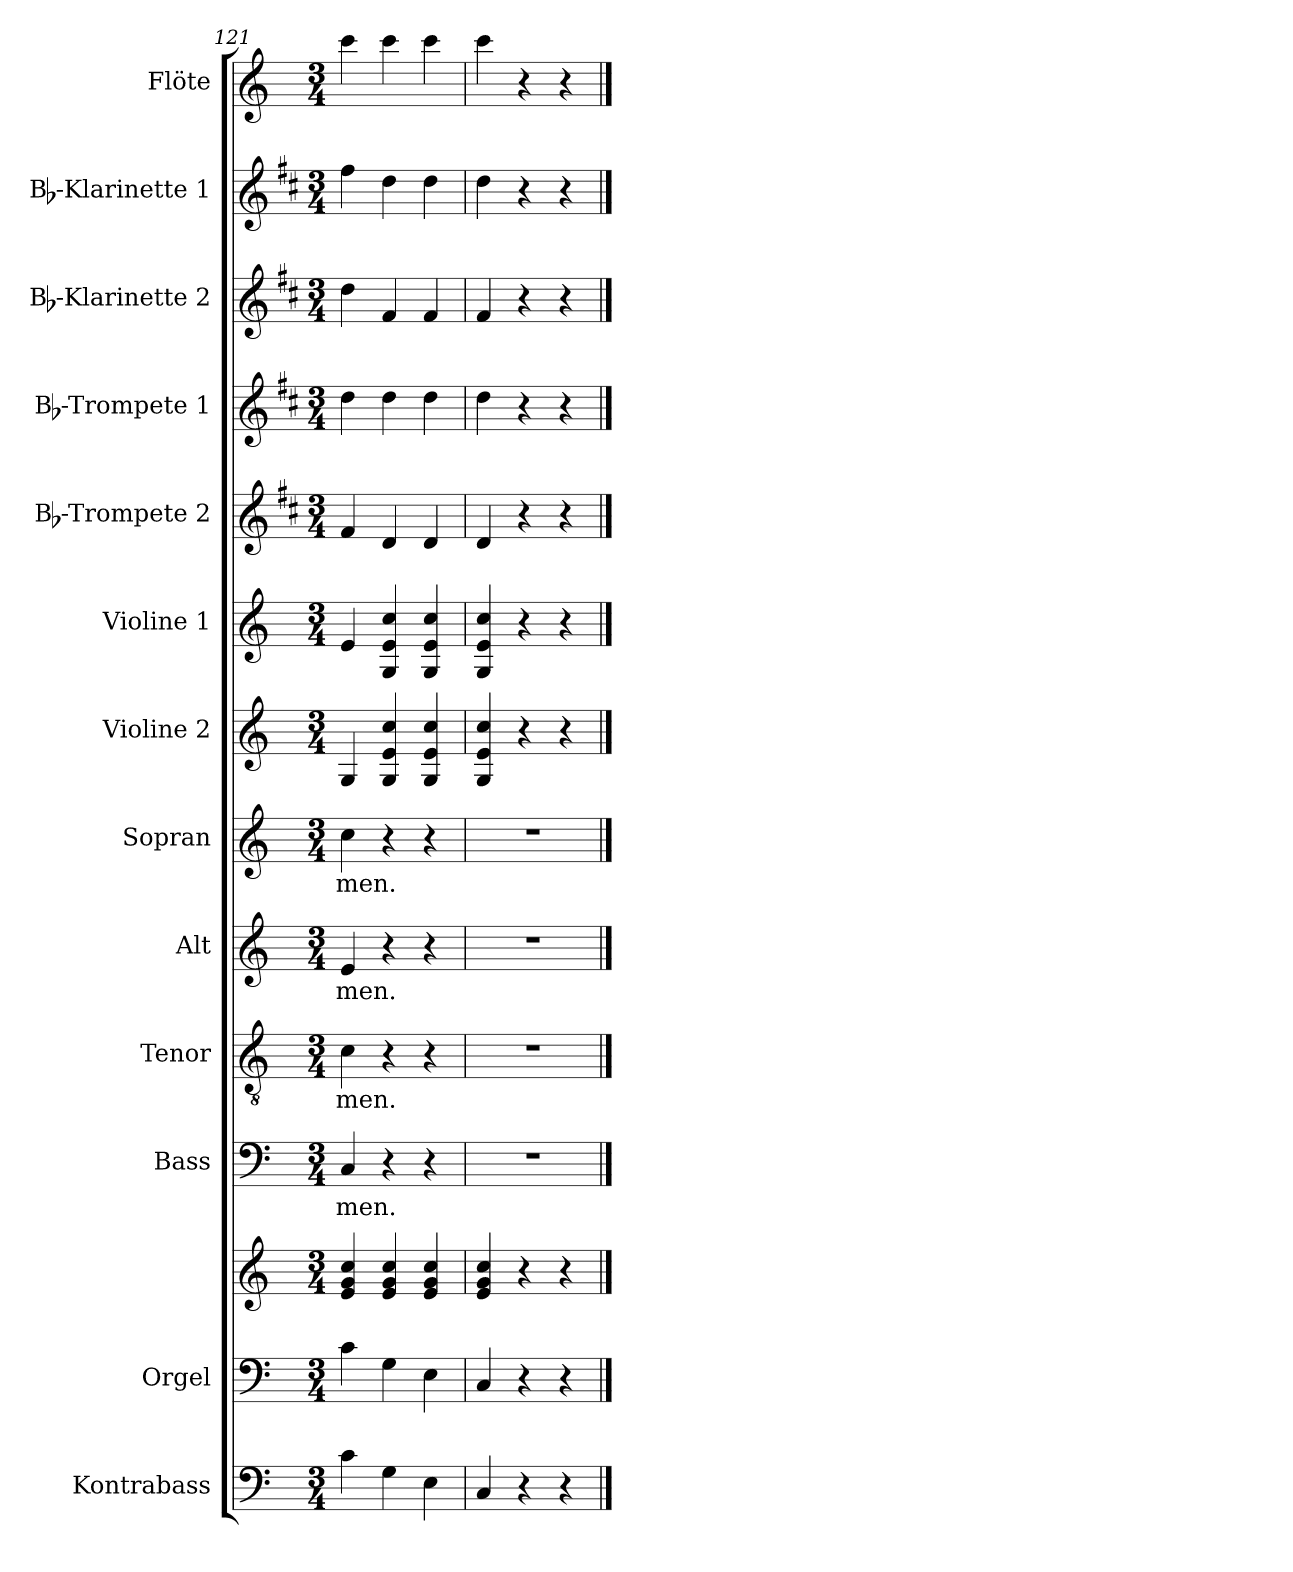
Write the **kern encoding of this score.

**kern	**kern	**kern	**kern	**text	**kern	**text	**kern	**text	**kern	**text	**kern	**kern	**kern	**kern	**kern	**kern	**kern
*part13	*part12	*part12	*part11	*part11	*part10	*part10	*part9	*part9	*part8	*part8	*part7	*part6	*part5	*part4	*part3	*part2	*part1
*staff14	*staff13	*staff12	*staff11	*staff11	*staff10	*staff10	*staff9	*staff9	*staff8	*staff8	*staff7	*staff6	*staff5	*staff4	*staff3	*staff2	*staff1
*I"Kontrabass	*I"Orgel	*	*I"Bass	*	*I"Tenor	*	*I"Alt	*	*I"Sopran	*	*I"Violine 2	*I"Violine 1	*I"Bb-Trompete 2	*I"Bb-Trompete 1	*I"Bb-Klarinette 2	*I"Bb-Klarinette 1	*I"Flöte
*I'Kb.	*I'Org.	*	*I'B.	*	*I'T.	*	*I'A.	*	*I'S.	*	*I'Vl. 2	*I'Vl. 1	*I'Bb Trp. 2	*I'Bb Trp. 1	*I'Bb Kl. 2	*I'Bb Kl. 1	*I'Fl.
*clefF4	*clefF4	*clefG2	*clefF4	*	*clefGv2	*	*clefG2	*	*clefG2	*	*clefG2	*clefG2	*clefG2	*clefG2	*clefG2	*clefG2	*clefG2
*ITrd7c12	*	*	*	*	*	*	*	*	*	*	*	*	*ITrd1c2	*ITrd1c2	*ITrd1c2	*ITrd1c2	*
*k[]	*k[]	*k[]	*k[]	*	*k[]	*	*k[]	*	*k[]	*	*k[]	*k[]	*k[]	*k[]	*k[]	*k[]	*k[]
*C:	*C:	*C:	*C:	*	*C:	*	*C:	*	*C:	*	*C:	*C:	*C:	*C:	*C:	*C:	*C:
*M3/4	*M3/4	*M3/4	*M3/4	*	*M3/4	*	*M3/4	*	*M3/4	*	*M3/4	*M3/4	*M3/4	*M3/4	*M3/4	*M3/4	*M3/4
=121	=121	=121	=121	=121	=121	=121	=121	=121	=121	=121	=121	=121	=121	=121	=121	=121	=121
!	!	!	!	!LO:LY:b	!	!LO:LY:b	!	!LO:LY:b	!	!LO:LY:b	!	!	!	!	!	!	!
4C\	4c\	4e/ 4g/ 4cc/	4C/	-men.	4c\	-men.	4e/	-men.	4cc\	-men.	4G/	4e/	4e/	4cc\	4cc\	4ee\	4ccc\
4GG\	4G\	4e/ 4g/ 4cc/	4r	.	4r	.	4r	.	4r	.	4G/ 4e/ 4cc/	4G/ 4e/ 4cc/	4c/	4cc\	4e/	4cc\	4ccc\
4EE\	4E\	4e/ 4g/ 4cc/	4r	.	4r	.	4r	.	4r	.	4G/ 4e/ 4cc/	4G/ 4e/ 4cc/	4c/	4cc\	4e/	4cc\	4ccc\
=122	=122	=122	=122	=122	=122	=122	=122	=122	=122	=122	=122	=122	=122	=122	=122	=122	=122
4CC/	4C/	4e/ 4g/ 4cc/	2.r	.	2.r	.	2.r	.	2.r	.	4G/ 4e/ 4cc/	4G/ 4e/ 4cc/	4c/	4cc\	4e/	4cc\	4ccc\
4r	4r	4r	.	.	.	.	.	.	.	.	4r	4r	4r	4r	4r	4r	4r
4r	4r	4r	.	.	.	.	.	.	.	.	4r	4r	4r	4r	4r	4r	4r
==	==	==	==	==	==	==	==	==	==	==	==	==	==	==	==	==	==
*-	*-	*-	*-	*-	*-	*-	*-	*-	*-	*-	*-	*-	*-	*-	*-	*-	*-
